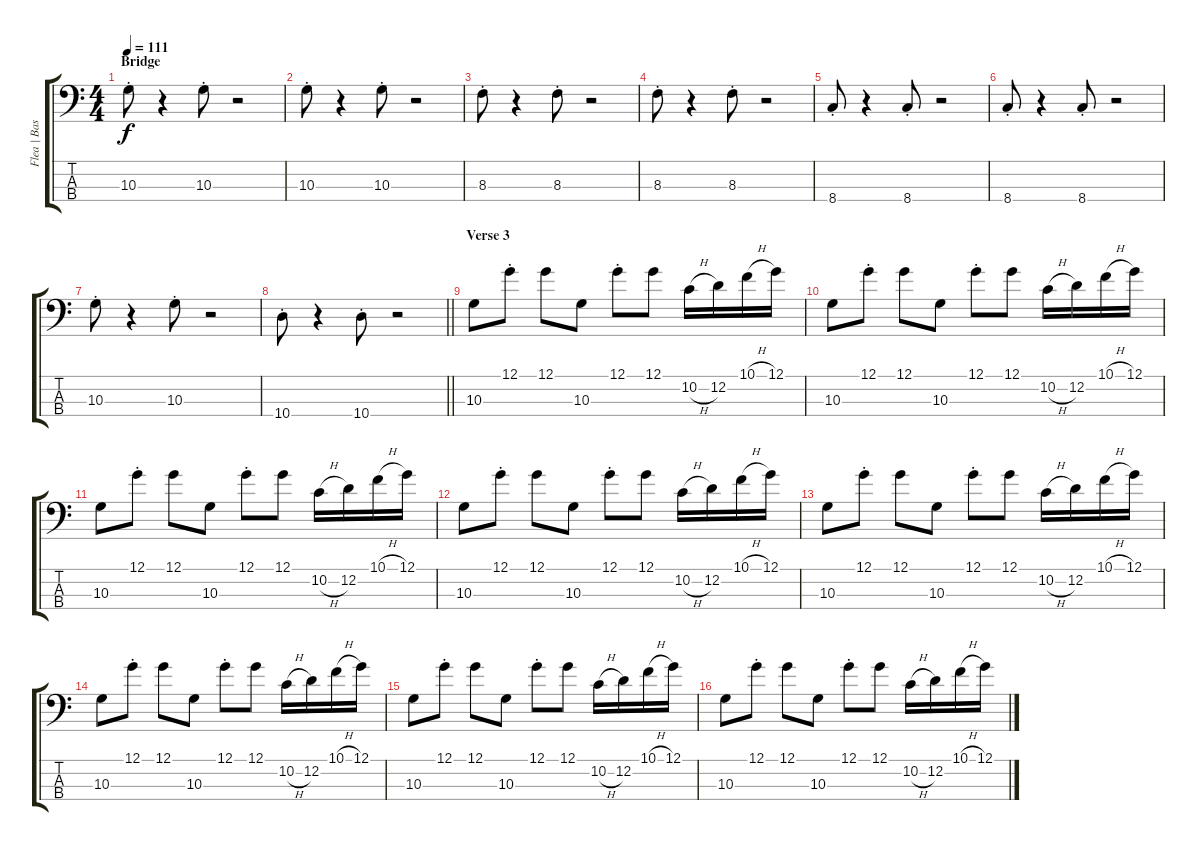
\track ("Flea | Bass" "Flea | Bas") {instrument electricbassfinger}
\staff {score tabs}
\tuning (G2 D2 A1 E1) {hide}
\ts (4 4)
\section ("" "Bridge")
\tempo 111
\clef f4
\ks c
10.3{st}.8{dy f} r.4 10.3{st}.8 r.2 |
10.3{st}.8 r.4 10.3{st}.8 r.2 |
8.3{st}.8 r.4 8.3{st}.8 r.2 |
8.3{st}.8 r.4 8.3{st}.8 r.2 |
8.4{st}.8 r.4 8.4{st}.8 r.2 |
8.4{st}.8 r.4 8.4{st}.8 r.2 |
10.3{st}.8 r.4 10.3{st}.8 r.2 |
\barLineRight lightlight
10.4{st}.8 r.4 10.4{st}.8 r.2 |
\section ("" "Verse 3")
10.3.8 12.1{st}.8 12.1.8 10.3.8 12.1{st}.8 12.1.8 10.2{h}.16 12.2.16 10.1{h}.16 12.1.16 |
10.3.8 12.1{st}.8 12.1.8 10.3.8 12.1{st}.8 12.1.8 10.2{h}.16 12.2.16 10.1{h}.16 12.1.16 |
10.3.8 12.1{st}.8 12.1.8 10.3.8 12.1{st}.8 12.1.8 10.2{h}.16 12.2.16 10.1{h}.16 12.1.16 |
10.3.8 12.1{st}.8 12.1.8 10.3.8 12.1{st}.8 12.1.8 10.2{h}.16 12.2.16 10.1{h}.16 12.1.16 |
10.3.8 12.1{st}.8 12.1.8 10.3.8 12.1{st}.8 12.1.8 10.2{h}.16 12.2.16 10.1{h}.16 12.1.16 |
10.3.8 12.1{st}.8 12.1.8 10.3.8 12.1{st}.8 12.1.8 10.2{h}.16 12.2.16 10.1{h}.16 12.1.16 |
10.3.8 12.1{st}.8 12.1.8 10.3.8 12.1{st}.8 12.1.8 10.2{h}.16 12.2.16 10.1{h}.16 12.1.16 |
10.3.8 12.1{st}.8 12.1.8 10.3.8 12.1{st}.8 12.1.8 10.2{h}.16 12.2.16 10.1{h}.16 12.1.16
